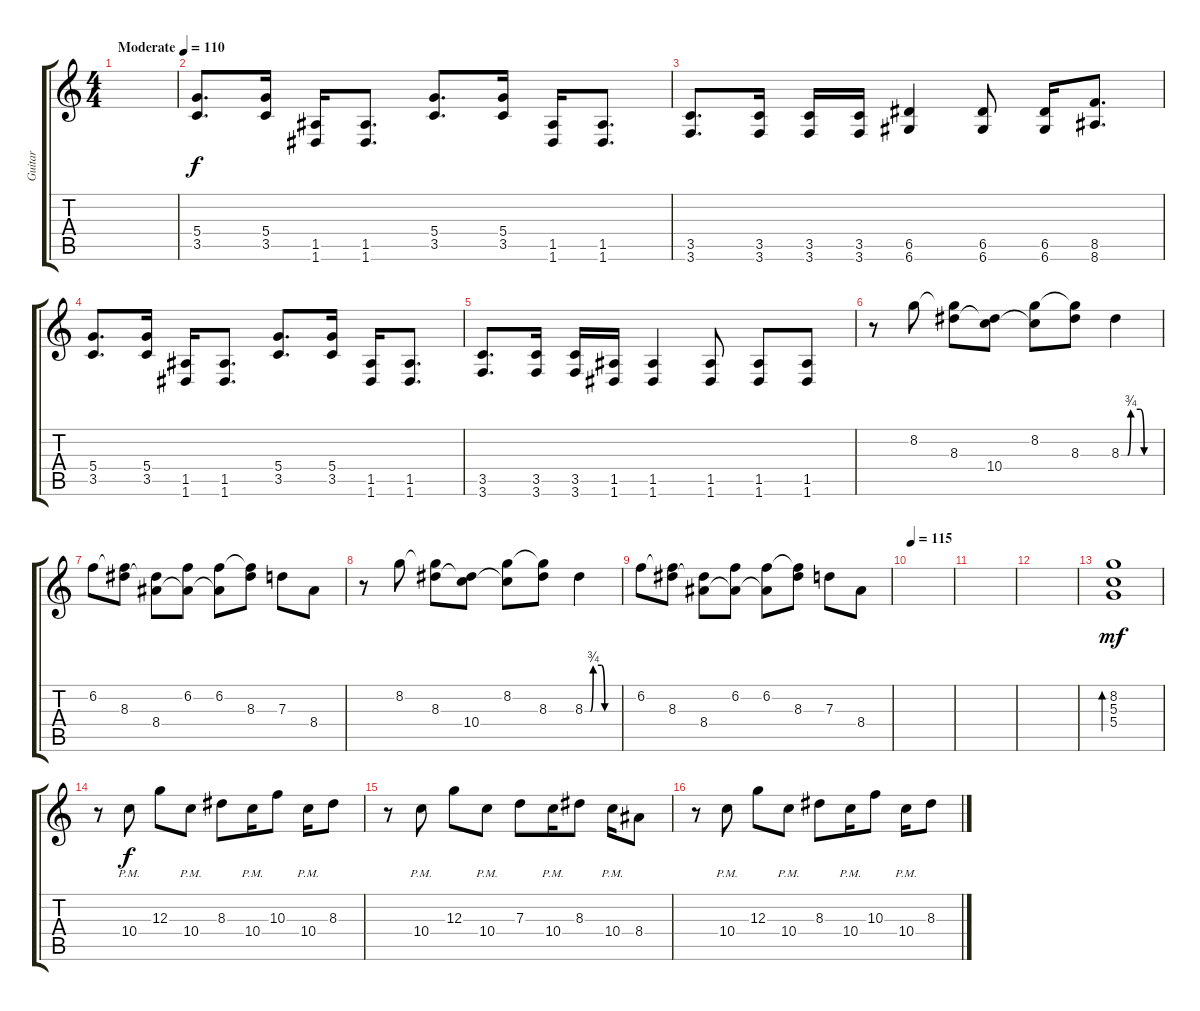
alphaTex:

\track ("Guitar" "Guitar") {instrument distortionguitar}
\staff {score tabs}
\tuning (E4 B3 G3 D3 A2 D2) {hide}
\ts (4 4)
\tempo (110 "Moderate")
\clef g2
\ks c
|
(5.4 3.5).8{d} (5.4 3.5).16 (1.5 1.6).16 (1.5 1.6).8{d} (5.4 3.5).8{d} (5.4 3.5).16 (1.5 1.6).16 (1.5 1.6).8{d} |
(3.5 3.6).8{d} (3.5 3.6).16 (3.5 3.6).16 (3.5 3.6).16 (6.5 6.6).4 (6.5 6.6).8 (6.5 6.6).16 (8.5 8.6).8{d} |
(5.4 3.5).8{d} (5.4 3.5).16 (1.5 1.6).16 (1.5 1.6).8{d} (5.4 3.5).8{d} (5.4 3.5).16 (1.5 1.6).16 (1.5 1.6).8{d} |
(3.5 3.6).8{d} (3.5 3.6).16 (3.5 3.6).16 (1.5 1.6).16 (1.5 1.6).4 (1.5 1.6).8 (1.5 1.6).8 (1.5 1.6).8 |
r.8 8.2.8 (8.2{t} 8.3).8 (8.3{t} 10.4).8 (8.2 10.4{t}).8 (8.2{t} 8.3).8 8.3{be (custom 0 0 10 0 15 3 30 3 36 0 60 0)}.4 |
6.2.8 (6.2{t} 8.3).8 (8.3{t} 8.4).8 (6.2 8.4{t}).8 (6.2 8.4{t}).8 (6.2{t} 8.3).8 7.3.8 8.4.8 |
r.8 8.2.8 (8.2{t} 8.3).8 (8.3{t} 10.4).8 (8.2 10.4{t}).8 (8.2{t} 8.3).8 8.3{be (custom 0 0 10 0 15 3 30 3 36 0 60 0)}.4 |
6.2.8 (6.2{t} 8.3).8 (8.3{t} 8.4).8 (6.2 8.4{t}).8 (6.2 8.4{t}).8 (6.2{t} 8.3).8 7.3.8 8.4.8 |
\tempo 115
|
|
|
(8.2 5.3 5.4).1{bd 480 dy mf instrument electricguitarjazz} |
r.8{instrument distortionguitar} 10.4{pm}.8{dy f} 12.3.8 10.4{pm}.8 8.3.8 10.4{pm}.16 10.3.8 10.4{pm}.16 8.3.8 |
r.8 10.4{pm}.8 12.3.8 10.4{pm}.8 7.3.8 10.4{pm}.16 8.3.8 10.4{pm}.16 8.4.8 |
r.8 10.4{pm}.8 12.3.8 10.4{pm}.8 8.3.8 10.4{pm}.16 10.3.8 10.4{pm}.16 8.3.8
